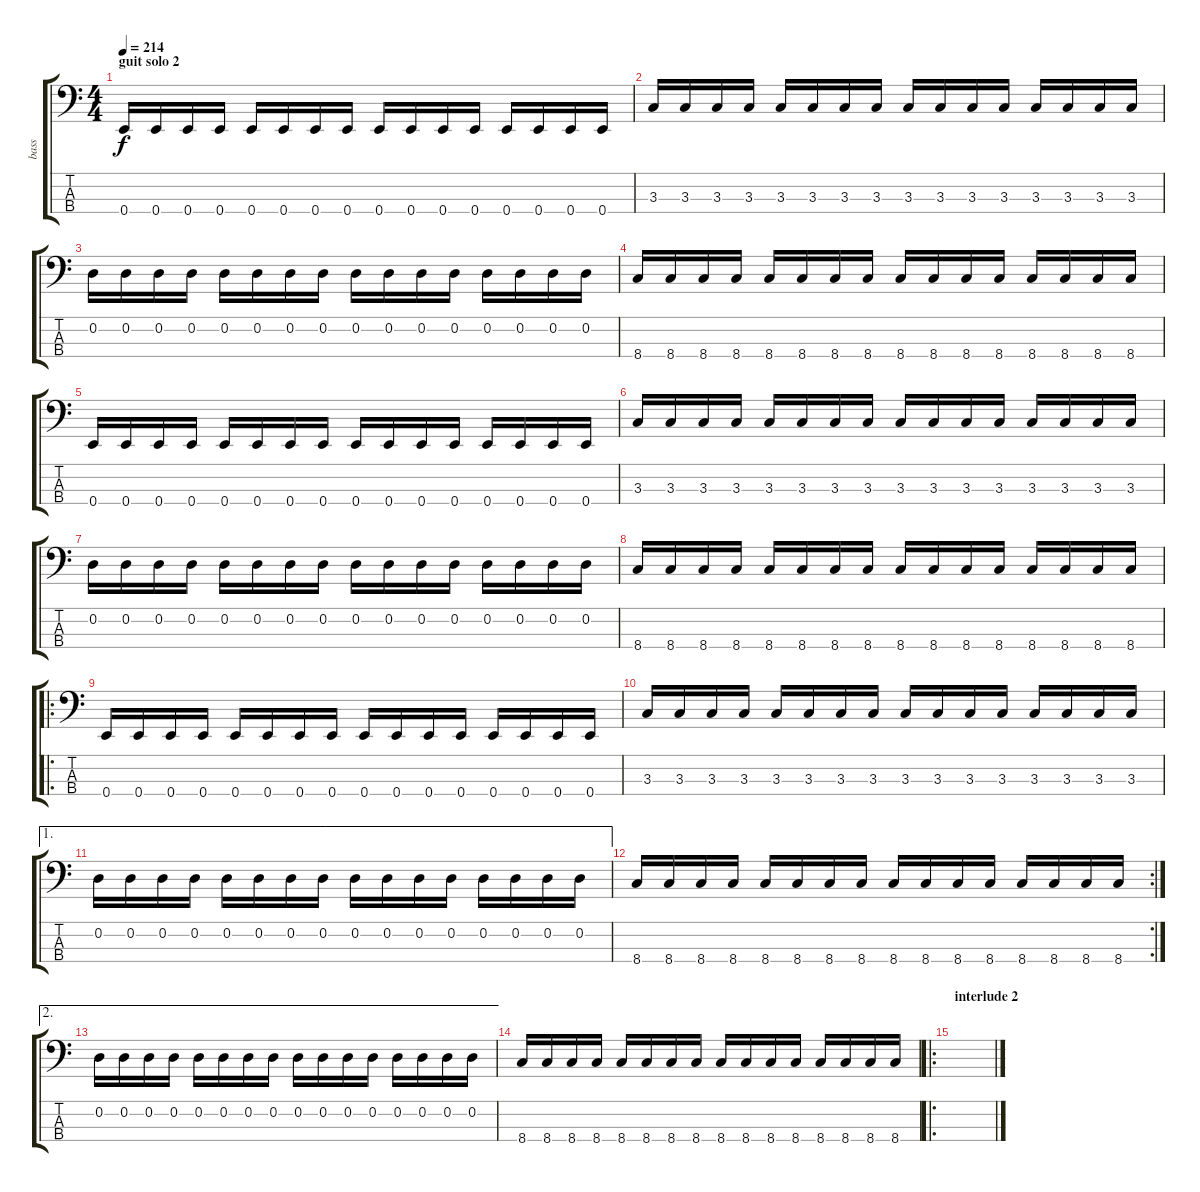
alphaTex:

\track ("bass" "bass") {instrument electricbasspick}
\staff {score tabs}
\tuning (G2 D2 A1 E1) {hide}
\ts (4 4)
\section ("" "guit solo 2")
\tempo 214
\clef f4
\ks c
0.4.16{dy f} 0.4.16 0.4.16 0.4.16 0.4.16 0.4.16 0.4.16 0.4.16 0.4.16 0.4.16 0.4.16 0.4.16 0.4.16 0.4.16 0.4.16 0.4.16 |
3.3.16 3.3.16 3.3.16 3.3.16 3.3.16 3.3.16 3.3.16 3.3.16 3.3.16 3.3.16 3.3.16 3.3.16 3.3.16 3.3.16 3.3.16 3.3.16 |
0.2.16 0.2.16 0.2.16 0.2.16 0.2.16 0.2.16 0.2.16 0.2.16 0.2.16 0.2.16 0.2.16 0.2.16 0.2.16 0.2.16 0.2.16 0.2.16 |
8.4.16 8.4.16 8.4.16 8.4.16 8.4.16 8.4.16 8.4.16 8.4.16 8.4.16 8.4.16 8.4.16 8.4.16 8.4.16 8.4.16 8.4.16 8.4.16 |
0.4.16 0.4.16 0.4.16 0.4.16 0.4.16 0.4.16 0.4.16 0.4.16 0.4.16 0.4.16 0.4.16 0.4.16 0.4.16 0.4.16 0.4.16 0.4.16 |
3.3.16 3.3.16 3.3.16 3.3.16 3.3.16 3.3.16 3.3.16 3.3.16 3.3.16 3.3.16 3.3.16 3.3.16 3.3.16 3.3.16 3.3.16 3.3.16 |
0.2.16 0.2.16 0.2.16 0.2.16 0.2.16 0.2.16 0.2.16 0.2.16 0.2.16 0.2.16 0.2.16 0.2.16 0.2.16 0.2.16 0.2.16 0.2.16 |
8.4.16 8.4.16 8.4.16 8.4.16 8.4.16 8.4.16 8.4.16 8.4.16 8.4.16 8.4.16 8.4.16 8.4.16 8.4.16 8.4.16 8.4.16 8.4.16 |
\ro
0.4.16 0.4.16 0.4.16 0.4.16 0.4.16 0.4.16 0.4.16 0.4.16 0.4.16 0.4.16 0.4.16 0.4.16 0.4.16 0.4.16 0.4.16 0.4.16 |
3.3.16 3.3.16 3.3.16 3.3.16 3.3.16 3.3.16 3.3.16 3.3.16 3.3.16 3.3.16 3.3.16 3.3.16 3.3.16 3.3.16 3.3.16 3.3.16 |
\ae 1
0.2.16 0.2.16 0.2.16 0.2.16 0.2.16 0.2.16 0.2.16 0.2.16 0.2.16 0.2.16 0.2.16 0.2.16 0.2.16 0.2.16 0.2.16 0.2.16 |
\rc 2
8.4.16 8.4.16 8.4.16 8.4.16 8.4.16 8.4.16 8.4.16 8.4.16 8.4.16 8.4.16 8.4.16 8.4.16 8.4.16 8.4.16 8.4.16 8.4.16 |
\ae 2
0.2.16 0.2.16 0.2.16 0.2.16 0.2.16 0.2.16 0.2.16 0.2.16 0.2.16 0.2.16 0.2.16 0.2.16 0.2.16 0.2.16 0.2.16 0.2.16 |
8.4.16 8.4.16 8.4.16 8.4.16 8.4.16 8.4.16 8.4.16 8.4.16 8.4.16 8.4.16 8.4.16 8.4.16 8.4.16 8.4.16 8.4.16 8.4.16 |
\ro
\section ("" "interlude 2")
